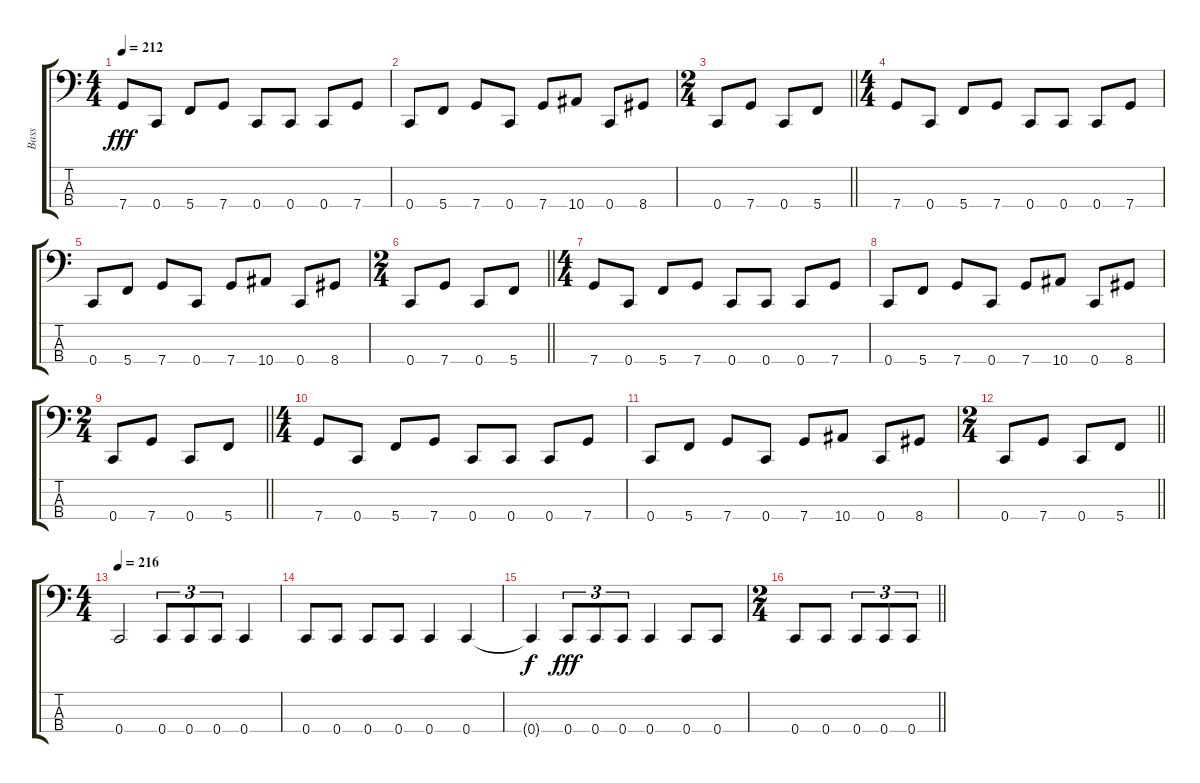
\track ("Bass" "Bass") {instrument electricbassfinger}
\staff {score tabs}
\tuning (F2 C2 G1 C1) {hide}
\ts (4 4)
\tempo 212
\clef f4
\ks c
7.4.8{dy fff} 0.4.8 5.4.8 7.4.8 0.4.8 0.4.8 0.4.8 7.4.8 |
0.4.8 5.4.8 7.4.8 0.4.8 7.4.8 10.4.8 0.4.8 8.4.8 |
\ts (2 4)
\barLineRight lightlight
0.4.8 7.4.8 0.4.8 5.4.8 |
\ts (4 4)
7.4.8 0.4.8 5.4.8 7.4.8 0.4.8 0.4.8 0.4.8 7.4.8 |
0.4.8 5.4.8 7.4.8 0.4.8 7.4.8 10.4.8 0.4.8 8.4.8 |
\ts (2 4)
\barLineRight lightlight
0.4.8 7.4.8 0.4.8 5.4.8 |
\ts (4 4)
7.4.8 0.4.8 5.4.8 7.4.8 0.4.8 0.4.8 0.4.8 7.4.8 |
0.4.8 5.4.8 7.4.8 0.4.8 7.4.8 10.4.8 0.4.8 8.4.8 |
\ts (2 4)
\barLineRight lightlight
0.4.8 7.4.8 0.4.8 5.4.8 |
\ts (4 4)
7.4.8 0.4.8 5.4.8 7.4.8 0.4.8 0.4.8 0.4.8 7.4.8 |
0.4.8 5.4.8 7.4.8 0.4.8 7.4.8 10.4.8 0.4.8 8.4.8 |
\ts (2 4)
\barLineRight lightlight
0.4.8 7.4.8 0.4.8 5.4.8 |
\ts (4 4)
\tempo 216
0.4.2 0.4.8{tu (3 2)} 0.4.8{tu (3 2)} 0.4.8{tu (3 2)} 0.4.4 |
0.4.8 0.4.8 0.4.8 0.4.8 0.4.4 0.4.4 |
0.4{t}.4{dy f} 0.4.8{tu (3 2) dy fff} 0.4.8{tu (3 2)} 0.4.8{tu (3 2)} 0.4.4 0.4.8 0.4.8 |
\ts (2 4)
\barLineRight lightlight
0.4.8 0.4.8 0.4.8{tu (3 2)} 0.4.8{tu (3 2)} 0.4.8{tu (3 2)}
